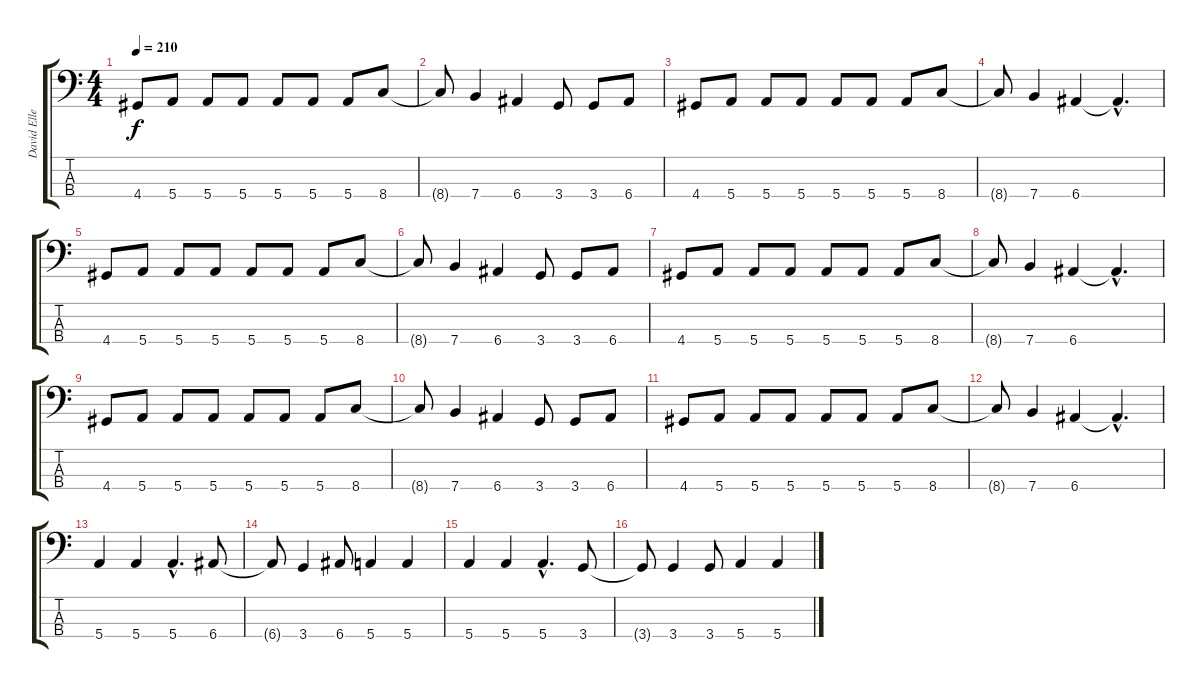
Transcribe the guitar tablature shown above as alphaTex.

\track ("David Ellefson" "David Elle") {instrument electricbassfinger}
\staff {score tabs}
\tuning (G2 D2 A1 E1) {hide}
\ts (4 4)
\tempo 210
\clef f4
\ks c
4.4.8{dy f} 5.4.8 5.4.8 5.4.8 5.4.8 5.4.8 5.4.8 8.4.8 |
8.4{t}.8 7.4.4 6.4.4 3.4.8 3.4.8 6.4.8 |
4.4.8 5.4.8 5.4.8 5.4.8 5.4.8 5.4.8 5.4.8 8.4.8 |
8.4{t}.8 7.4.4 6.4.4 6.4{hac t}.4{d} |
4.4.8 5.4.8 5.4.8 5.4.8 5.4.8 5.4.8 5.4.8 8.4.8 |
8.4{t}.8 7.4.4 6.4.4 3.4.8 3.4.8 6.4.8 |
4.4.8 5.4.8 5.4.8 5.4.8 5.4.8 5.4.8 5.4.8 8.4.8 |
8.4{t}.8 7.4.4 6.4.4 6.4{hac t}.4{d} |
4.4.8 5.4.8 5.4.8 5.4.8 5.4.8 5.4.8 5.4.8 8.4.8 |
8.4{t}.8 7.4.4 6.4.4 3.4.8 3.4.8 6.4.8 |
4.4.8 5.4.8 5.4.8 5.4.8 5.4.8 5.4.8 5.4.8 8.4.8 |
8.4{t}.8 7.4.4 6.4.4 6.4{hac t}.4{d} |
5.4.4 5.4.4 5.4{hac}.4{d} 6.4.8 |
6.4{t}.8 3.4.4 6.4.8 5.4.4 5.4.4 |
5.4.4 5.4.4 5.4{hac}.4{d} 3.4.8 |
3.4{t}.8 3.4.4 3.4.8 5.4.4 5.4.4
